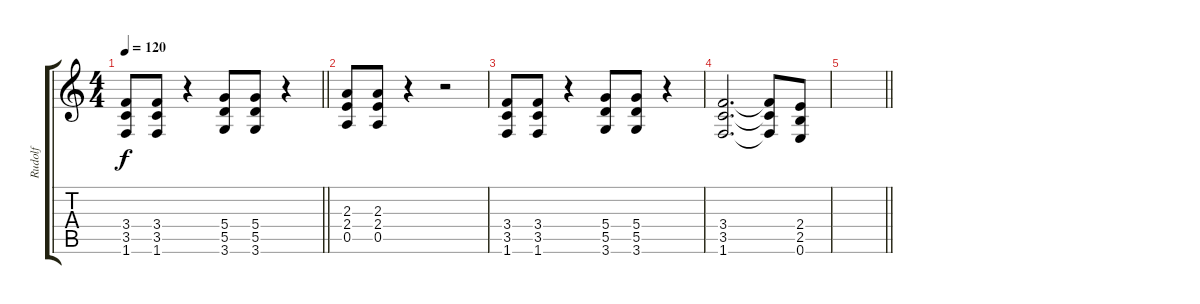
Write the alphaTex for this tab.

\track ("Rudolf" "Rudolf") {instrument overdrivenguitar}
\staff {score tabs}
\tuning (E4 B3 G3 D3 A2 E2) {hide}
\ts (4 4)
\tempo 120
\clef g2
\barLineRight lightlight
\ks c
(3.4 3.5 1.6).8{dy f volume 13} (3.4 3.5 1.6).8 r.4 (5.4 5.5 3.6).8 (5.4 5.5 3.6).8 r.4 |
(2.3 2.4 0.5).8{volume 10} (2.3 2.4 0.5).8 r.4 r.2 |
(3.4 3.5 1.6).8{volume 5} (3.4 3.5 1.6).8 r.4 (5.4 5.5 3.6).8 (5.4 5.5 3.6).8 r.4 |
(3.4 3.5 1.6).2{d volume 0} (3.4{t} 3.5{t} 1.6{t}).8 (2.4 2.5 0.6).8 |
\barLineRight lightlight
